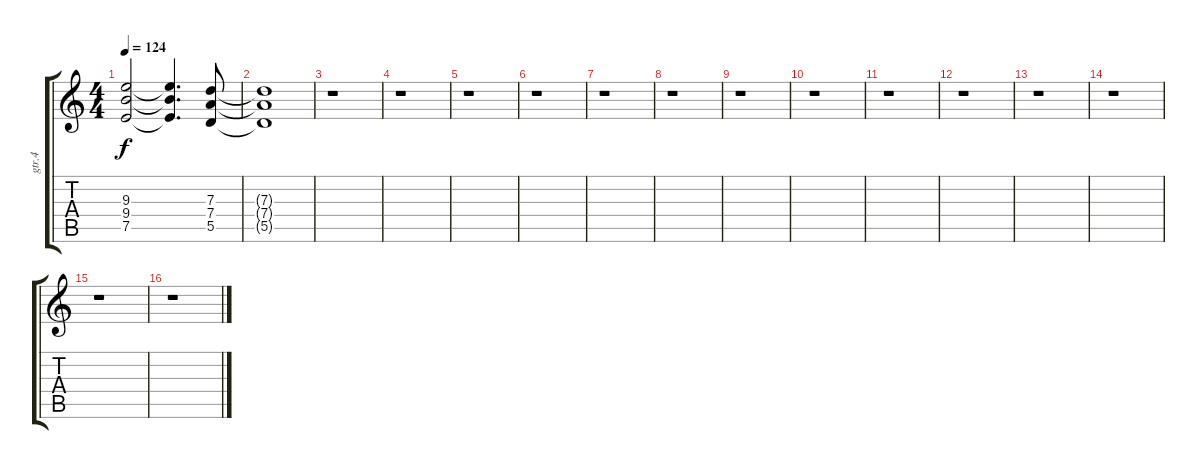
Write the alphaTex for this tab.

\track ("gtr.4" "gtr.4") {instrument distortionguitar}
\staff {score tabs}
\tuning (E4 B3 G3 D3 A2 E2) {hide}
\ts (4 4)
\tempo 124
\clef g2
\ks c
(9.3{t} 9.4{t} 7.5{t}).2{dy f} (9.3{t} 9.4{t} 7.5{t}).4{d} (7.3 7.4 5.5).8 |
(7.3{t} 7.4{t} 5.5{t}).1 |
r.1 |
r.1 |
r.1 |
r.1 |
r.1 |
r.1 |
r.1 |
r.1 |
r.1 |
r.1 |
r.1 |
r.1 |
r.1 |
r.1
